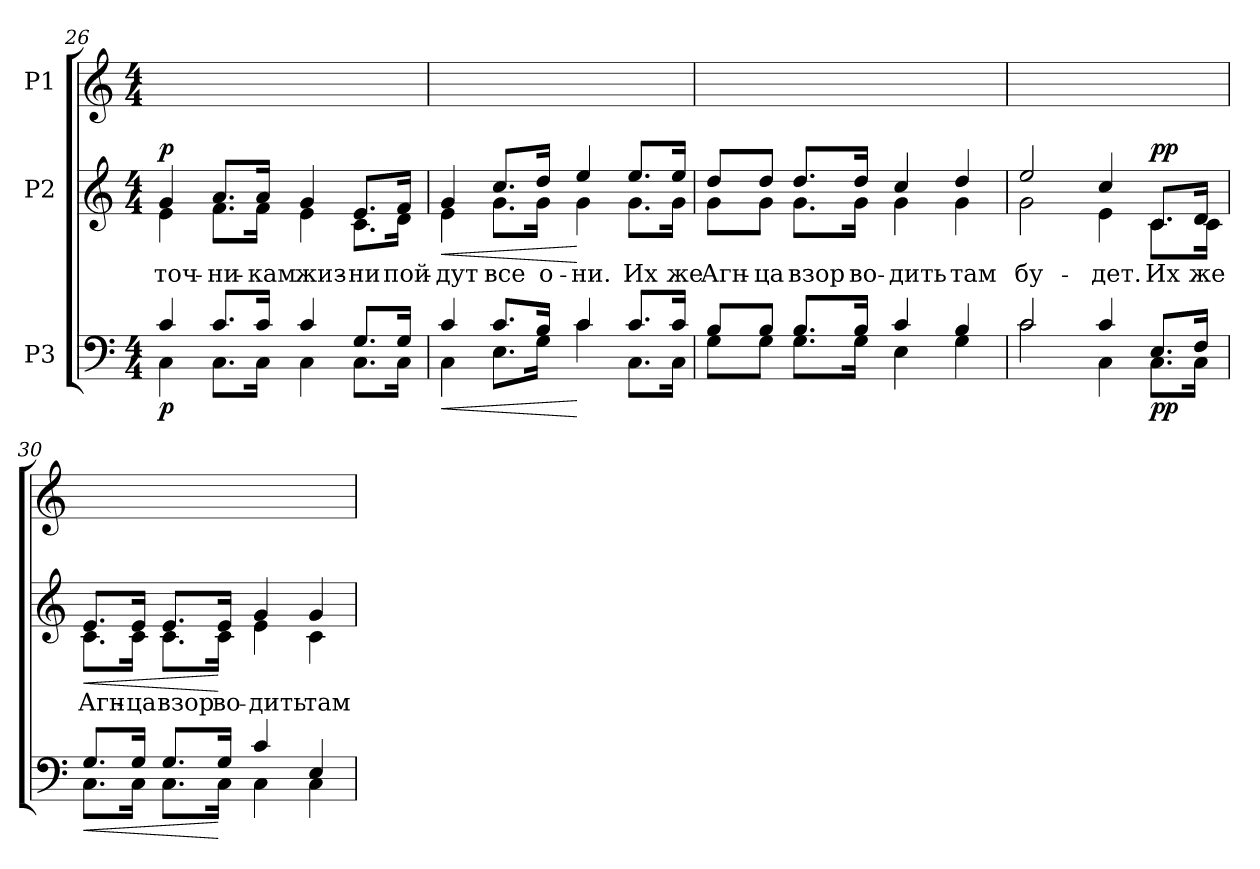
**kern	**dynam	**kern	**text	**dynam	**kern
*part3	*part3	*part2	*part2	*part2	*part1
*staff3	*staff3	*staff2	*staff2	*staff2	*staff1
*I"P3	*	*I"P2	*	*	*I"P1
!!LO:LB:g=z
*clefF4	*	*clefG2	*	*	*clefG2
*k[]	*	*k[]	*	*	*k[]
*C:	*	*C:	*	*	*C:
*M4/4	*	*M4/4	*	*	*M4/4
=26	=26	=26	=26	=26	=26
*^	*	*	*	*	*
!	!	!	!	!LO:LY:b:color=#000000	!	!
*	*	*	*^	*	*	*
4ci/	4Ci\	p	4gi/	4ei\	-точ-	p	1ryy
!	!	!	!	!	!LO:LY:b:color=#000000	!	!
8.ci/L	8.Ci\L	.	8.ai/L	8.fi\L	-ни-	.	.
!	!	!	!	!	!LO:LY:b:color=#000000	!	!
16ci/Jk	16Ci\Jk	.	16ai/Jk	16fi\Jk	-кам	.	.
!	!	!	!	!	!LO:LY:b:color=#000000	!	!
4ci/	4Ci\	.	4gi/	4ei\	жиз-	.	.
!	!	!	!	!	!LO:LY:b:color=#000000	!	!
8.Gi/L	8.Ci\L	.	8.ei/L	8.ci\L	-ни	.	.
!	!	!	!	!	!LO:LY:b:color=#000000	!	!
16Gi/Jk	16Ci\Jk	.	16fi/Jk	16di\Jk	пой-	.	.
=27	=27	=27	=27	=27	=27	=27	=27
!	!	!LO:HP:b	!	!	!	!	!
!	!	!	!	!	!LO:LY:b:color=#000000	!LO:HP:b	!
4ci/	4Ci\	<	4gi/	4ei\	-дут	<	1ryy
!	!	!	!	!	!LO:LY:b:color=#000000	!	!
8.ci/L	8.Ei\L	.	8.cci/L	8.gi\L	все	.	.
!	!	!	!	!	!LO:LY:b:color=#000000	!	!
16Bi/Jk	16Gi\Jk	.	16ddi/Jk	16gi\Jk	о-	.	.
!	!	!	!	!	!LO:LY:b:color=#000000	!	!
4ci/	4ci\	[	4eei/	4gi\	-ни.	[	.
!	!	!	!	!	!LO:LY:b:color=#000000	!	!
8.ci/L	8.Ci\L	.	8.eei/L	8.gi\L	Их	.	.
!	!	!	!	!	!LO:LY:b:color=#000000	!	!
16ci/Jk	16Ci\Jk	.	16eei/Jk	16gi\Jk	же	.	.
=28	=28	=28	=28	=28	=28	=28	=28
!	!	!	!	!	!LO:LY:b:color=#000000	!	!
8Bi/L	8Gi\L	.	8ddi/L	8gi\L	Агн-	.	1ryy
!	!	!	!	!	!LO:LY:b:color=#000000	!	!
8Bi/J	8Gi\J	.	8ddi/J	8gi\J	-ца	.	.
!	!	!	!	!	!LO:LY:b:color=#000000	!	!
8.Bi/L	8.Gi\L	.	8.ddi/L	8.gi\L	взор	.	.
!	!	!	!	!	!LO:LY:b:color=#000000	!	!
16Bi/Jk	16Gi\Jk	.	16ddi/Jk	16gi\Jk	во-	.	.
!	!	!	!	!	!LO:LY:b:color=#000000	!	!
4ci/	4Ei\	.	4cci/	4gi\	-дить	.	.
!	!	!	!	!	!LO:LY:b:color=#000000	!	!
4Bi/	4Gi\	.	4ddi/	4gi\	там	.	.
=29	=29	=29	=29	=29	=29	=29	=29
!	!	!	!	!	!LO:LY:b:color=#000000	!	!
2ci/	2ci\	.	2eei/	2gi\	бу-	.	1ryy
!	!	!	!	!	!LO:LY:b:color=#000000	!	!
4ci/	4Ci\	.	4cci/	4ei\	-дет.	.	.
!	!	!	!	!	!LO:LY:b:color=#000000	!	!
8.Ei/L	8.Ci\L	pp	8.ci/L	8.ci\L	Их	pp	.
!	!	!	!	!	!LO:LY:b:color=#000000	!	!
16Fi/Jk	16Ci\Jk	.	16di/Jk	16ci\Jk	же	.	.
!!LO:LB:g=z
=30	=30	=30	=30	=30	=30	=30	=30
!	!	!LO:HP:b	!	!	!	!	!
!	!	!	!	!	!LO:LY:b:color=#000000	!LO:HP:b	!
8.Gi/L	8.Ci\L	<	8.ei/L	8.ci\L	Агн-	<	1ryy
!	!	!	!	!	!LO:LY:b:color=#000000	!	!
16Gi/Jk	16Ci\Jk	.	16ei/Jk	16ci\Jk	-ца	.	.
!	!	!	!	!	!LO:LY:b:color=#000000	!	!
8.Gi/L	8.Ci\L	.	8.ei/L	8.ci\L	взор	.	.
!	!	!	!	!	!LO:LY:b:color=#000000	!	!
16Gi/Jk	16Ci\Jk	[	16ei/Jk	16ci\Jk	во-	[	.
!	!	!	!	!	!LO:LY:b:color=#000000	!	!
4ci/	4Ci\	.	4gi/	4ei\	-дить	.	.
!	!	!	!	!	!LO:LY:b:color=#000000	!	!
4Ei/	4Ci\	.	4gi/	4ci\	там	.	.
*v	*v	*	*	*	*	*	*
*	*	*v	*v	*	*	*
=	=	=	=	=	=
*-	*-	*-	*-	*-	*-
